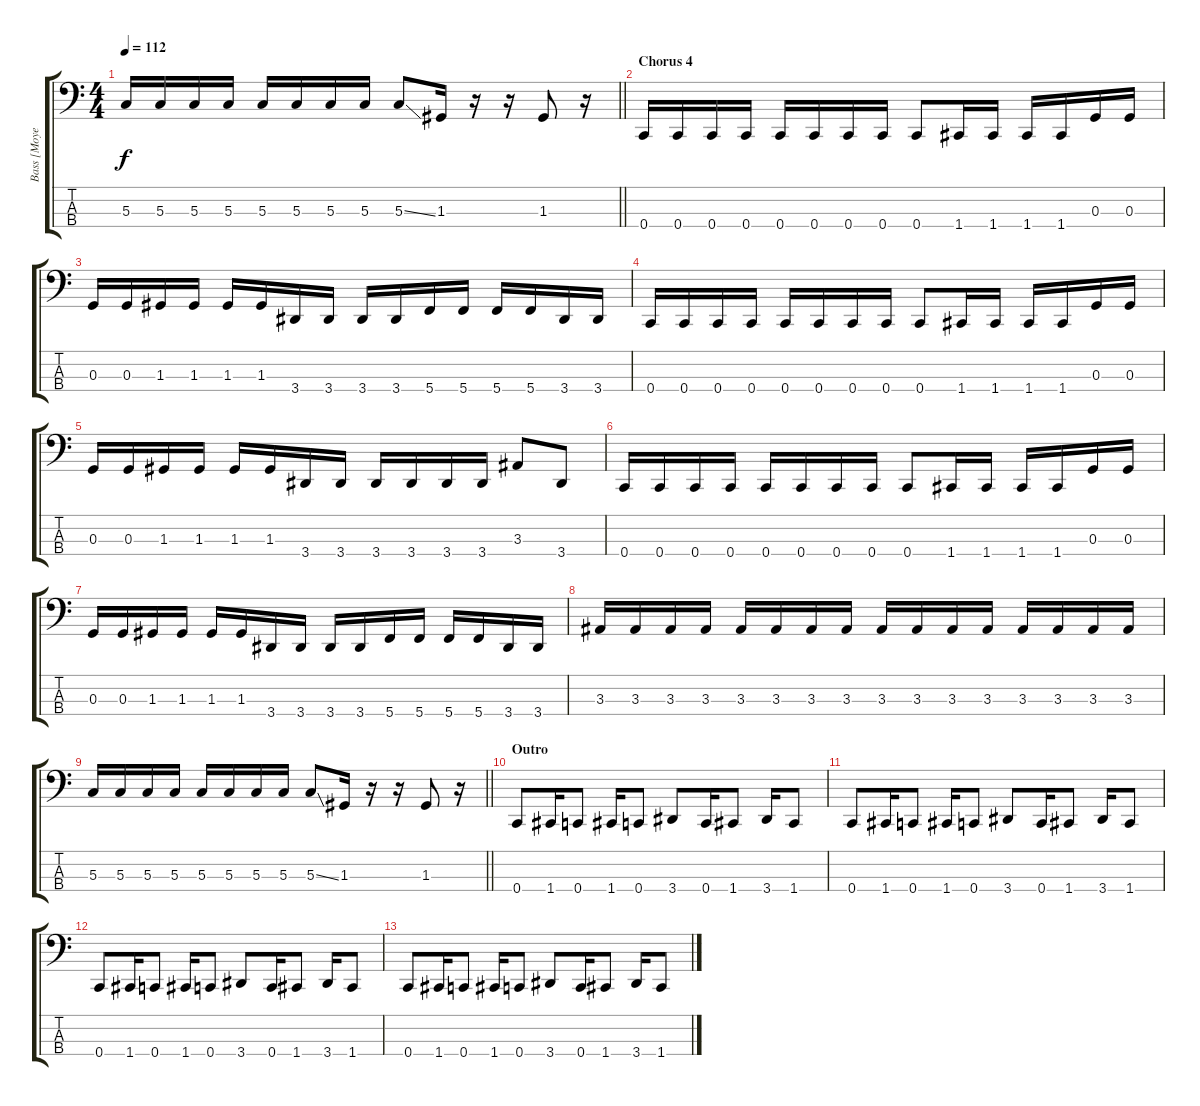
\track ("Bass [Moyer]" "Bass [Moye") {instrument electricbassfinger}
\staff {score tabs}
\tuning (F2 C2 G1 C1) {hide}
\ts (4 4)
\tempo 112
\clef f4
\barLineRight lightlight
\ks c
5.3.16{dy f} 5.3.16 5.3.16 5.3.16 5.3.16 5.3.16 5.3.16 5.3.16 5.3{ss}.8 1.3.16 r.16 r.16 1.3.8 r.16 |
\section ("" "Chorus 4")
0.4.16 0.4.16 0.4.16 0.4.16 0.4.16 0.4.16 0.4.16 0.4.16 0.4.8 1.4.16 1.4.16 1.4.16 1.4.16 0.3.16 0.3.16 |
0.3.16 0.3.16 1.3.16 1.3.16 1.3.16 1.3.16 3.4.16 3.4.16 3.4.16 3.4.16 5.4.16 5.4.16 5.4.16 5.4.16 3.4.16 3.4.16 |
0.4.16 0.4.16 0.4.16 0.4.16 0.4.16 0.4.16 0.4.16 0.4.16 0.4.8 1.4.16 1.4.16 1.4.16 1.4.16 0.3.16 0.3.16 |
0.3.16 0.3.16 1.3.16 1.3.16 1.3.16 1.3.16 3.4.16 3.4.16 3.4.16 3.4.16 3.4.16 3.4.16 3.3.8 3.4.8 |
0.4.16 0.4.16 0.4.16 0.4.16 0.4.16 0.4.16 0.4.16 0.4.16 0.4.8 1.4.16 1.4.16 1.4.16 1.4.16 0.3.16 0.3.16 |
0.3.16 0.3.16 1.3.16 1.3.16 1.3.16 1.3.16 3.4.16 3.4.16 3.4.16 3.4.16 5.4.16 5.4.16 5.4.16 5.4.16 3.4.16 3.4.16 |
3.3.16 3.3.16 3.3.16 3.3.16 3.3.16 3.3.16 3.3.16 3.3.16 3.3.16 3.3.16 3.3.16 3.3.16 3.3.16 3.3.16 3.3.16 3.3.16 |
\barLineRight lightlight
5.3.16 5.3.16 5.3.16 5.3.16 5.3.16 5.3.16 5.3.16 5.3.16 5.3{ss}.8 1.3.16 r.16 r.16 1.3.8 r.16 |
\section ("" "Outro")
0.4.8 1.4.16 0.4.8 1.4.16 0.4.8 3.4.8 0.4.16 1.4.8 3.4.16 1.4.8 |
0.4.8 1.4.16 0.4.8 1.4.16 0.4.8 3.4.8 0.4.16 1.4.8 3.4.16 1.4.8 |
0.4.8 1.4.16 0.4.8 1.4.16 0.4.8 3.4.8 0.4.16 1.4.8 3.4.16 1.4.8 |
0.4.8 1.4.16 0.4.8 1.4.16 0.4.8 3.4.8 0.4.16 1.4.8 3.4.16 1.4.8
